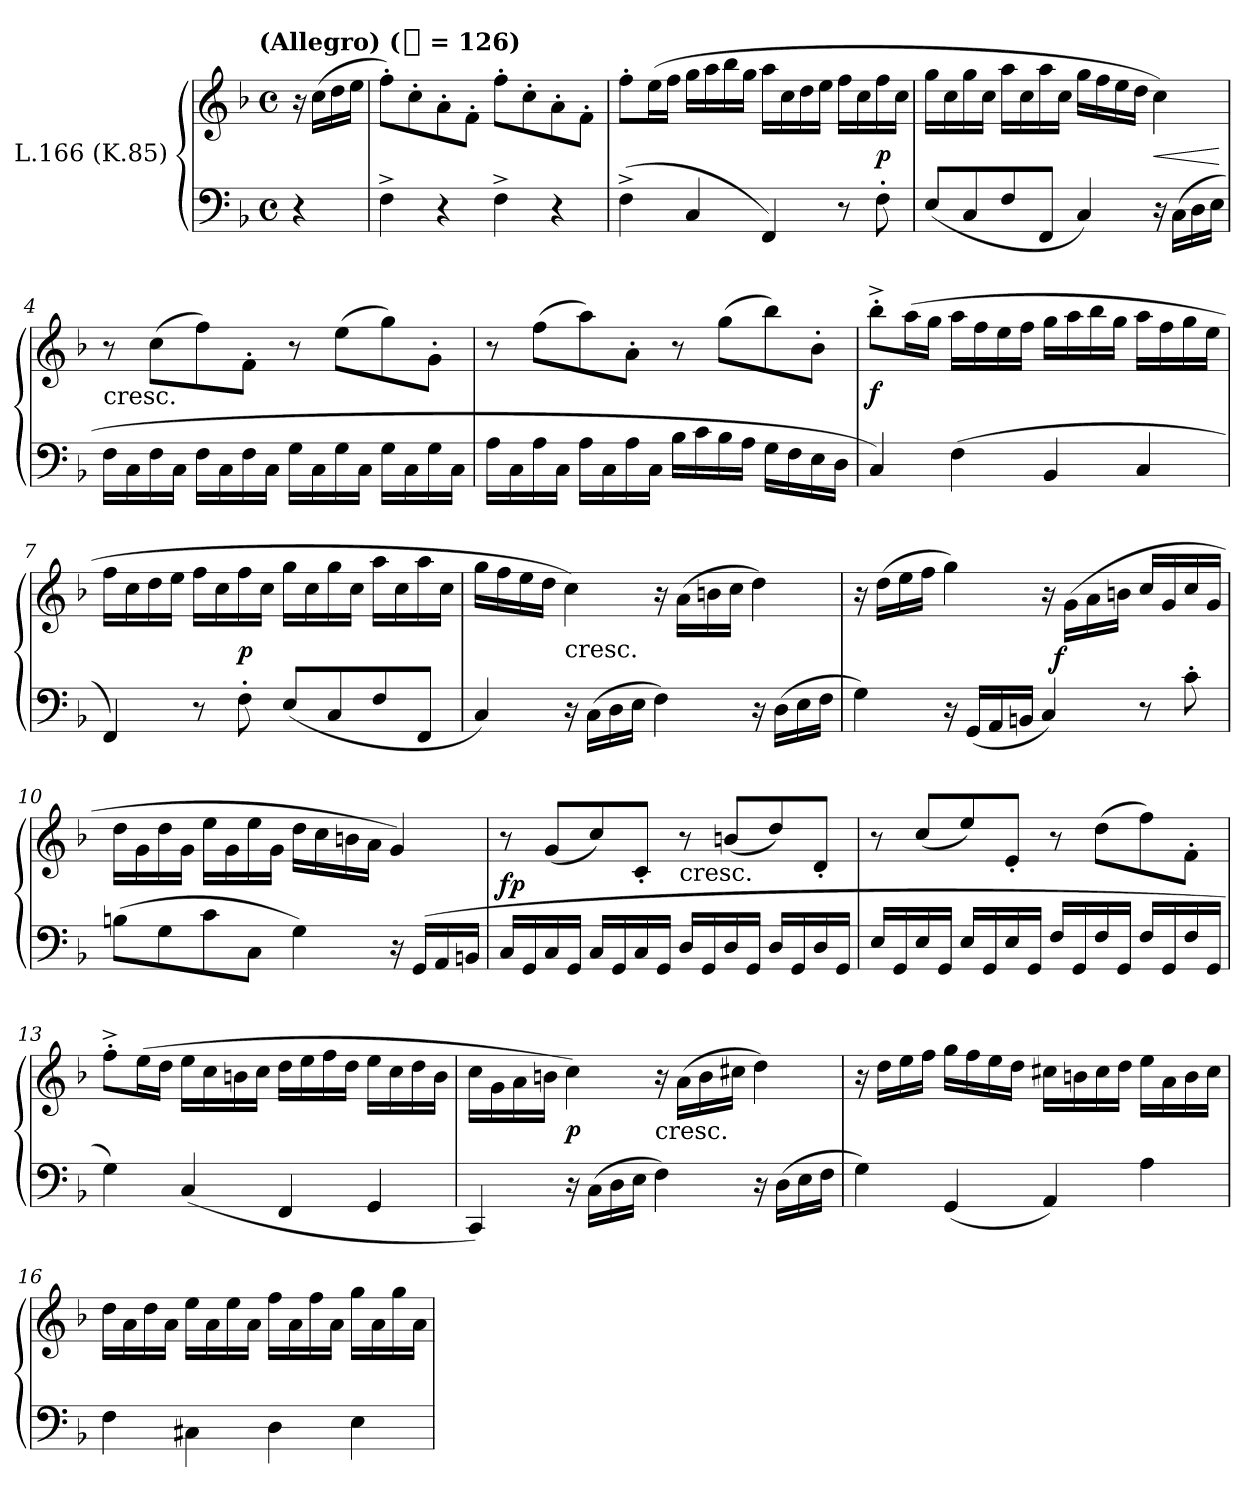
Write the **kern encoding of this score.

**kern	**kern	**dynam
*part1	*part1	*part1
*staff2	*staff1	*staff1/2
*I"L.166 (K.85)	*	*
*clefF4	*clefG2	*
*k[b-]	*k[b-]	*
*F:	*F:	*
!!LO:TX:omd:t=(Allegro) ([quarter] = 126)
*M4/4	*M4/4	*
*met(c)	*met(c)	*
*MM126	*MM126	*
=	=	=
4r	16r	.
.	(16ccLL	.
.	16dd	.
.	16eeJJ	.
=1	=1	=1
4F^	8ff'L)	.
.	8cc'	.
4r	8a'	.
.	8f'J	.
4F^	8ff'L	.
.	8cc'	.
4r	8a'	.
.	8f'J	.
=2	=2	=2
(4F^	8ff'L	.
.	(16eeL	.
.	16ffJJ	.
4C	16ggLL	.
.	16aa	.
.	16bb-	.
.	16ggJJ	.
4FF)	16aaLL	.
.	16cc	.
.	16dd	.
.	16eeJJ	.
8r	16ffLL	.
.	16cc	.
8F'	16ff	p
.	16ccJJ	.
!!LO:LB:g=z
=3	=3	=3
(8EL	16ggLL	.
.	16cc	.
8C	16gg	.
.	16ccJJ	.
8F	16aaLL	.
.	16cc	.
8FFJ	16aa	.
.	16ccJJ	.
4C)	16ggLL	.
.	16ff	.
.	16ee	.
.	16ddJJ	.
16r	4cc)	<
(16CLL	.	.
16D	.	.
16EJJ	.	.
.	.	[
=4	=4	=4
!	!LO:TX:c:t=cresc.	!
16FLL	8r	.
16C	.	.
16F	(8ccL	.
16CJJ	.	.
16FLL	8ff)	.
16C	.	.
16F	8f'J	.
16CJJ	.	.
16GLL	8r	.
16C	.	.
16G	(8eeL	.
16CJJ	.	.
16GLL	8gg)	.
16C	.	.
16G	8g'J	.
16CJJ	.	.
=5	=5	=5
16ALL	8r	.
16C	.	.
16A	(8ffL	.
16CJJ	.	.
16ALL	8aa)	.
16C	.	.
16A	8a'J	.
16CJJ	.	.
16B-LL	8r	.
16c	.	.
16B-	(8ggL	.
16AJJ	.	.
16GLL	8bb-)	.
16F	.	.
16E	8b-'J	.
16DJJ	.	.
!!LO:LB:g=z
=6	=6	=6
4C)	8bb-'^L	f
.	(16aaL	.
.	16ggJJ	.
(4F	16aaLL	.
.	16ff	.
.	16ee	.
.	16ffJJ	.
4BB-	16ggLL	.
.	16aa	.
.	16bb-	.
.	16ggJJ	.
4C	16aaLL	.
.	16ff	.
.	16gg	.
.	16eeJJ	.
=7	=7	=7
4FF)	16ffLL	.
.	16cc	.
.	16dd	.
.	16eeJJ	.
8r	16ffLL	.
.	16cc	.
8F'	16ff	p
.	16ccJJ	.
(8EL	16ggLL	.
.	16cc	.
8C	16gg	.
.	16ccJJ	.
8F	16aaLL	.
.	16cc	.
8FFJ	16aa	.
.	16ccJJ	.
=8	=8	=8
4C)	16ggLL	.
.	16ff	.
.	16ee	.
.	16ddJJ	.
!	!LO:TX:c:t=cresc.	!
16r	4cc)	.
(16CLL	.	.
16D	.	.
16EJJ	.	.
4F)	16r	.
.	(16aLL	.
.	16bn	.
.	16ccJJ	.
16r	4dd)	.
(16DLL	.	.
16E	.	.
16FJJ	.	.
!!LO:LB:g=z
=9	=9	=9
4G)	16r	.
.	(16ddLL	.
.	16ee	.
.	16ffJJ	.
16r	4gg)	.
(16GGLL	.	.
16AA	.	.
16BBnJJ	.	.
4C)	16r	.
!	!	!LO:DY:rj
.	(16g\LL	f
.	16a\	.
.	16bn\JJ	.
8r	16ccLL	.
.	16g	.
8c'	16cc	.
.	16gJJ	.
=10	=10	=10
(8BnL	16ddLL	.
.	16g	.
8G	16dd	.
.	16gJJ	.
8c	16eeLL	.
.	16g	.
8CJ	16ee	.
.	16gJJ	.
4G)	16ddLL	.
.	16cc	.
.	16bn	.
.	16aJJ	.
16r	4g)	.
(<16GGLL	.	.
16AA	.	.
16BBnJJ	.	.
=11	=11	=11
!	!	!LO:DY:a=2
16CLL	8r	fp
16GG	.	.
16C	(8gL	.
16GGJJ	.	.
16CLL	8cc)	.
16GG	.	.
16C	8c'J	.
16GGJJ	.	.
!	!LO:TX:c:t=cresc.	!
16DLL	8r	.
16GG	.	.
16D	(8bnL	.
16GGJJ	.	.
16DLL	8dd)	.
16GG	.	.
16D	8d'J	.
16GGJJ	.	.
!!LO:LB:g=z
=12	=12	=12
16ELL	8r	.
16GG	.	.
16E	(8ccL	.
16GGJJ	.	.
16ELL	8ee)	.
16GG	.	.
16E	8e'J	.
16GGJJ	.	.
16FLL	8r	.
16GG	.	.
16F	(8ddL	.
16GGJJ	.	.
16FLL	8ff)	.
16GG	.	.
16F	8f'J	.
16GGJJ	.	.
=13	=13	=13
4G)	8ff'^L	.
.	(16eeL	.
.	16ddJJ	.
(4C	16eeLL	.
.	16cc	.
.	16bn	.
.	16ccJJ	.
4FF	16ddLL	.
.	16ee	.
.	16ff	.
.	16ddJJ	.
4GG	16eeLL	.
.	16cc	.
.	16dd	.
.	16bJJ	.
=14	=14	=14
4CC)	16cc\LL	.
.	16g\	.
.	16a\	.
.	16bn\JJ	.
16r	4cc)	p
(16CLL	.	.
16D	.	.
16EJJ	.	.
!	!LO:TX:c:t=cresc.	!
4F)	16r	.
.	(16aLL	.
.	16b	.
.	16cc#XJJ	.
16r	4dd)	.
(16DLL	.	.
16E	.	.
16FJJ	.	.
!!LO:LB:g=z
=15	=15	=15
4G)	16r	.
.	16ddLL	.
.	16ee	.
.	16ffJJ	.
(4GG	16ggLL	.
.	16ff	.
.	16ee	.
.	16ddJJ	.
4AA)	16cc#XLL	.
.	16bn	.
.	16cc#	.
.	16ddJJ	.
4A	16eeLL	.
.	16a	.
.	16b	.
.	16cc#JJ	.
=16	=16	=16
4F	16ddLL	.
.	16a	.
.	16dd	.
.	16aJJ	.
4C#X\	16eeLL	.
.	16a	.
.	16ee	.
.	16aJJ	.
4D	16ffLL	.
.	16a	.
.	16ff	.
.	16aJJ	.
4E	16ggLL	.
.	16a	.
.	16gg	.
.	16aJJ	.
=	=	=
*-	*-	*-
